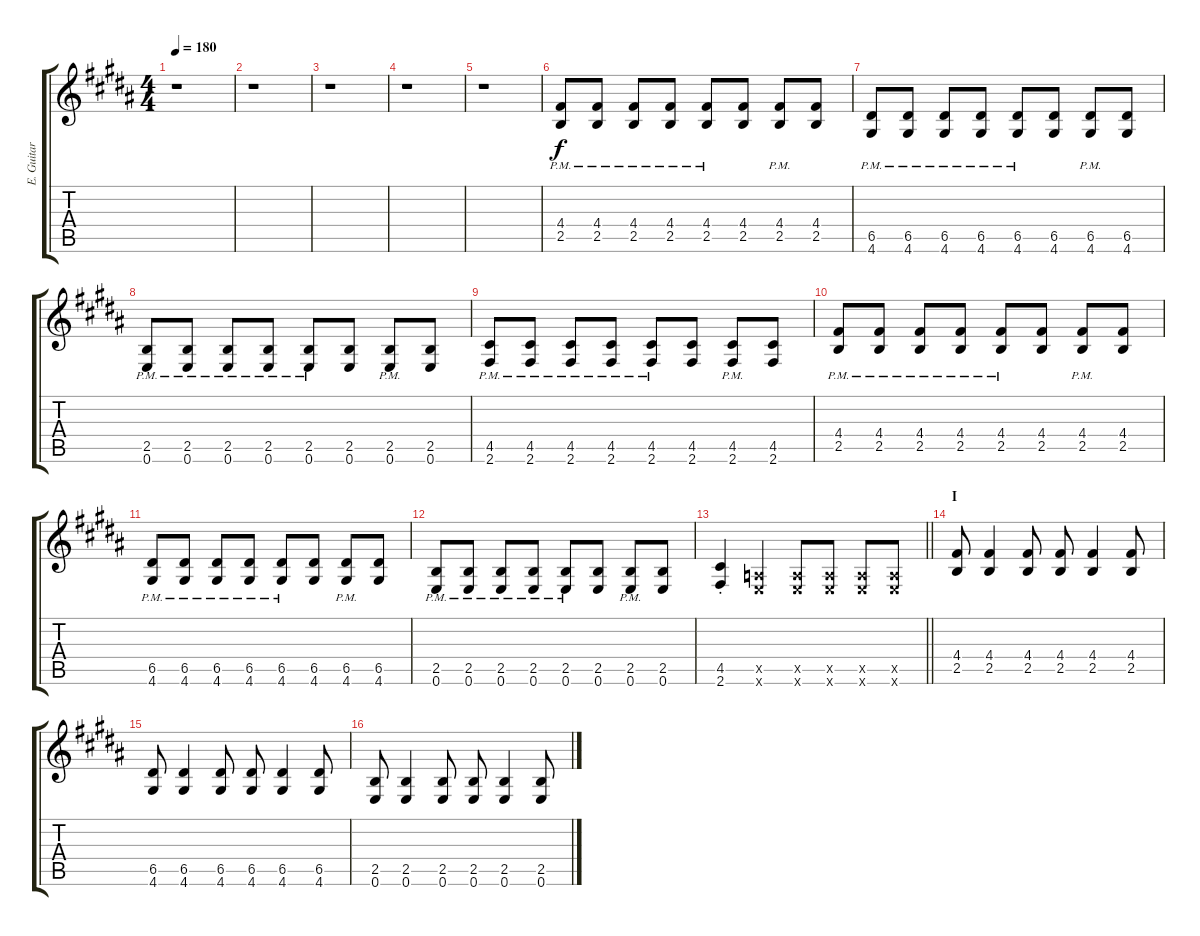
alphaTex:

\track ("E. Guitar II" "E. Guitar ") {instrument overdrivenguitar}
\staff {score tabs}
\tuning (E4 B3 G3 D3 A2 E2) {hide}
\ts (4 4)
\tempo 180
\clef g2
\ks b
r.1{dy f} |
r.1 |
r.1 |
r.1 |
r.1 |
(4.4{pm} 2.5{pm}).8 (4.4{pm} 2.5{pm}).8 (4.4{pm} 2.5{pm}).8 (4.4{pm} 2.5{pm}).8 (4.4{pm} 2.5{pm}).8 (4.4 2.5).8 (4.4{pm} 2.5{pm}).8 (4.4 2.5).8 |
(6.5{pm} 4.6{pm}).8 (6.5{pm} 4.6{pm}).8 (6.5{pm} 4.6{pm}).8 (6.5{pm} 4.6{pm}).8 (6.5{pm} 4.6{pm}).8 (6.5 4.6).8 (6.5{pm} 4.6{pm}).8 (6.5 4.6).8 |
(2.5{pm} 0.6{pm}).8 (2.5{pm} 0.6{pm}).8 (2.5{pm} 0.6{pm}).8 (2.5{pm} 0.6{pm}).8 (2.5{pm} 0.6{pm}).8 (2.5 0.6).8 (2.5{pm} 0.6{pm}).8 (2.5 0.6).8 |
(4.5{pm} 2.6{pm}).8 (4.5{pm} 2.6{pm}).8 (4.5{pm} 2.6{pm}).8 (4.5{pm} 2.6{pm}).8 (4.5{pm} 2.6{pm}).8 (4.5 2.6).8 (4.5{pm} 2.6{pm}).8 (4.5 2.6).8 |
(4.4{pm} 2.5{pm}).8 (4.4{pm} 2.5{pm}).8 (4.4{pm} 2.5{pm}).8 (4.4{pm} 2.5{pm}).8 (4.4{pm} 2.5{pm}).8 (4.4 2.5).8 (4.4{pm} 2.5{pm}).8 (4.4 2.5).8 |
(6.5{pm} 4.6{pm}).8 (6.5{pm} 4.6{pm}).8 (6.5{pm} 4.6{pm}).8 (6.5{pm} 4.6{pm}).8 (6.5{pm} 4.6{pm}).8 (6.5 4.6).8 (6.5{pm} 4.6{pm}).8 (6.5 4.6).8 |
(2.5{pm} 0.6{pm}).8 (2.5{pm} 0.6{pm}).8 (2.5{pm} 0.6{pm}).8 (2.5{pm} 0.6{pm}).8 (2.5{pm} 0.6{pm}).8 (2.5 0.6).8 (2.5{pm} 0.6{pm}).8 (2.5 0.6).8 |
\barLineRight lightlight
(4.5{st} 2.6{st}).4 (0.5{x} 0.6{x}).4 (0.5{x} 0.6{x}).8 (0.5{x} 0.6{x}).8 (0.5{x} 0.6{x}).8 (0.5{x} 0.6{x}).8 |
\section ("" "I")
(4.4 2.5).8 (4.4 2.5).4 (4.4 2.5).8 (4.4 2.5).8 (4.4 2.5).4 (4.4 2.5).8 |
(6.5 4.6).8 (6.5 4.6).4 (6.5 4.6).8 (6.5 4.6).8 (6.5 4.6).4 (6.5 4.6).8 |
(2.5 0.6).8 (2.5 0.6).4 (2.5 0.6).8 (2.5 0.6).8 (2.5 0.6).4 (2.5 0.6).8
